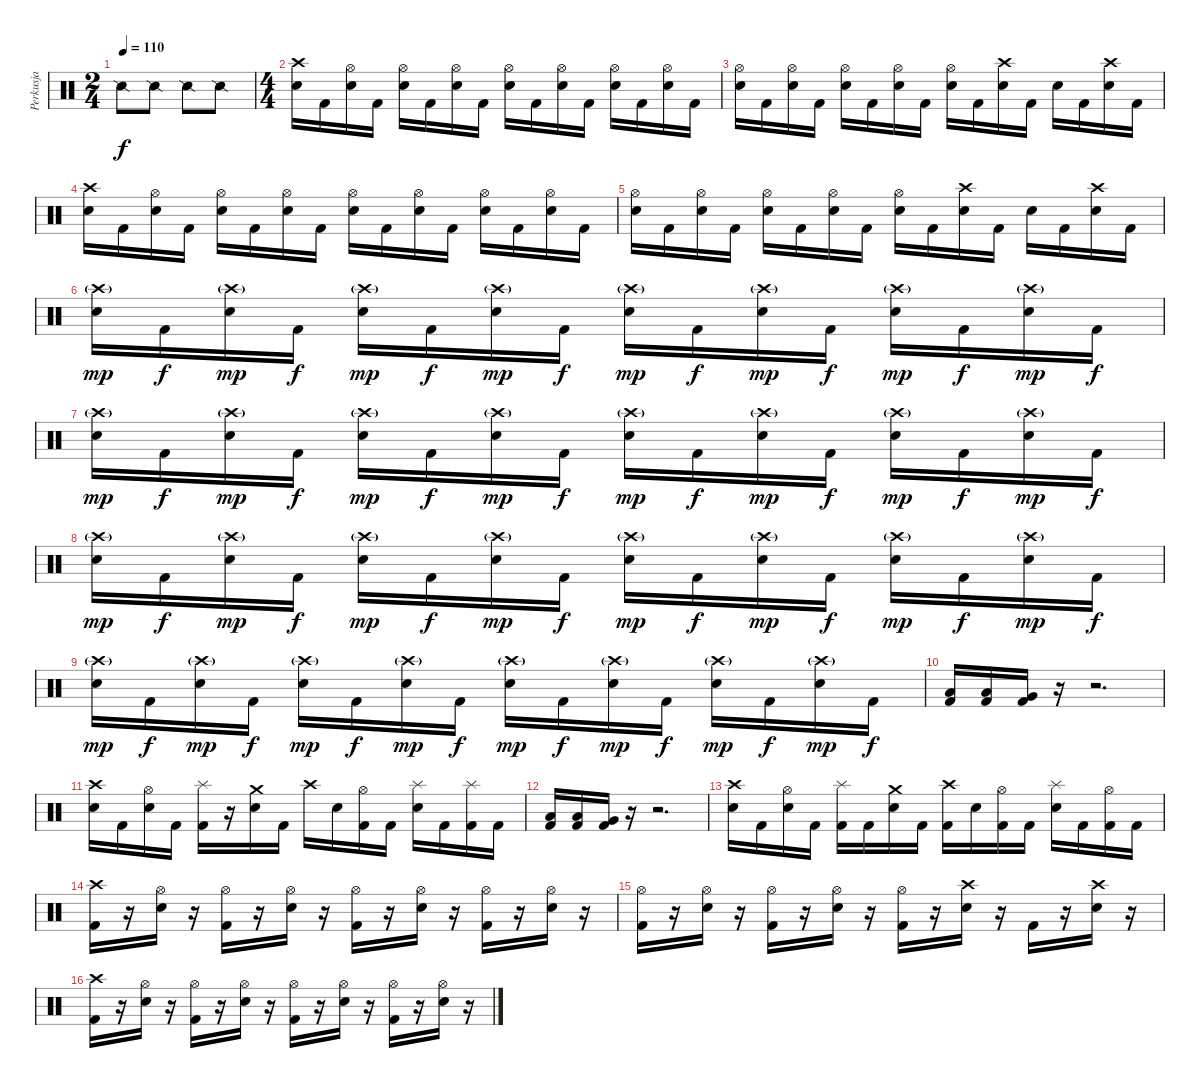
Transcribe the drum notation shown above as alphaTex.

\track ("Perkusja" "Perkusja") {instrument percussion}
\staff {score}
\articulation defaults
\ts (2 4)
\tempo 110
\clef neutral
\ks c "Snare (side stick) 2".8{dy f} "Snare (side stick) 2".8 "Snare (side stick) 2".8 "Snare (side stick) 2".8
|
\ts (4 4)
("Crash high (hit)" "Electric Snare (hit)").16 "Kick (hit) 2".16 ("Hi-Hat (open)" "Electric Snare (hit)").16 "Kick (hit) 2".16 ("Hi-Hat (open)" "Electric Snare (hit)").16 "Kick (hit) 2".16 ("Hi-Hat (open)" "Electric Snare (hit)").16 "Kick (hit) 2".16 ("Hi-Hat (open)" "Electric Snare (hit)").16 "Kick (hit) 2".16 ("Hi-Hat (open)" "Electric Snare (hit)").16 "Kick (hit) 2".16 ("Hi-Hat (open)" "Electric Snare (hit)").16 "Kick (hit) 2".16 ("Hi-Hat (open)" "Electric Snare (hit)").16 "Kick (hit) 2".16 |
("Hi-Hat (open)" "Electric Snare (hit)").16 "Kick (hit) 2".16 ("Hi-Hat (open)" "Electric Snare (hit)").16 "Kick (hit) 2".16 ("Hi-Hat (open)" "Electric Snare (hit)").16 "Kick (hit) 2".16 ("Hi-Hat (open)" "Electric Snare (hit)").16 "Kick (hit) 2".16 ("Hi-Hat (open)" "Electric Snare (hit)").16 "Kick (hit) 2".16 ("Crash high (hit)" "Electric Snare (hit)").16 "Kick (hit) 2".16 "Electric Snare (hit)".16 "Kick (hit) 2".16 ("Crash high (hit)" "Electric Snare (hit)").16 "Kick (hit) 2".16 |
("Crash high (hit)" "Electric Snare (hit)").16 "Kick (hit) 2".16 ("Hi-Hat (open)" "Electric Snare (hit)").16 "Kick (hit) 2".16 ("Hi-Hat (open)" "Electric Snare (hit)").16 "Kick (hit) 2".16 ("Hi-Hat (open)" "Electric Snare (hit)").16 "Kick (hit) 2".16 ("Hi-Hat (open)" "Electric Snare (hit)").16 "Kick (hit) 2".16 ("Hi-Hat (open)" "Electric Snare (hit)").16 "Kick (hit) 2".16 ("Hi-Hat (open)" "Electric Snare (hit)").16 "Kick (hit) 2".16 ("Hi-Hat (open)" "Electric Snare (hit)").16 "Kick (hit) 2".16 |
("Hi-Hat (open)" "Electric Snare (hit)").16 "Kick (hit) 2".16 ("Hi-Hat (open)" "Electric Snare (hit)").16 "Kick (hit) 2".16 ("Hi-Hat (open)" "Electric Snare (hit)").16 "Kick (hit) 2".16 ("Hi-Hat (open)" "Electric Snare (hit)").16 "Kick (hit) 2".16 ("Hi-Hat (open)" "Electric Snare (hit)").16 "Kick (hit) 2".16 ("Crash high (hit)" "Electric Snare (hit)").16 "Kick (hit) 2".16 "Electric Snare (hit)".16 "Kick (hit) 2".16 ("Crash high (hit)" "Electric Snare (hit)").16 "Kick (hit) 2".16 |
("Crash high (hit)"{g} "Electric Snare (hit)").16{dy mp} "Kick (hit) 2".16{dy f} ("Crash high (hit)"{g} "Electric Snare (hit)").16{dy mp} "Kick (hit) 2".16{dy f} ("Crash high (hit)"{g} "Electric Snare (hit)").16{dy mp} "Kick (hit) 2".16{dy f} ("Crash high (hit)"{g} "Electric Snare (hit)").16{dy mp} "Kick (hit) 2".16{dy f} ("Crash high (hit)"{g} "Electric Snare (hit)").16{dy mp} "Kick (hit) 2".16{dy f} ("Crash high (hit)"{g} "Electric Snare (hit)").16{dy mp} "Kick (hit) 2".16{dy f} ("Crash high (hit)"{g} "Electric Snare (hit)").16{dy mp} "Kick (hit) 2".16{dy f} ("Crash high (hit)"{g} "Electric Snare (hit)").16{dy mp} "Kick (hit) 2".16{dy f} |
("Crash high (hit)"{g} "Electric Snare (hit)").16{dy mp} "Kick (hit) 2".16{dy f} ("Crash high (hit)"{g} "Electric Snare (hit)").16{dy mp} "Kick (hit) 2".16{dy f} ("Crash high (hit)"{g} "Electric Snare (hit)").16{dy mp} "Kick (hit) 2".16{dy f} ("Crash high (hit)"{g} "Electric Snare (hit)").16{dy mp} "Kick (hit) 2".16{dy f} ("Crash high (hit)"{g} "Electric Snare (hit)").16{dy mp} "Kick (hit) 2".16{dy f} ("Crash high (hit)"{g} "Electric Snare (hit)").16{dy mp} "Kick (hit) 2".16{dy f} ("Crash high (hit)"{g} "Electric Snare (hit)").16{dy mp} "Kick (hit) 2".16{dy f} ("Crash high (hit)"{g} "Electric Snare (hit)").16{dy mp} "Kick (hit) 2".16{dy f} |
("Crash high (hit)"{g} "Electric Snare (hit)").16{dy mp} "Kick (hit) 2".16{dy f} ("Crash high (hit)"{g} "Electric Snare (hit)").16{dy mp} "Kick (hit) 2".16{dy f} ("Crash high (hit)"{g} "Electric Snare (hit)").16{dy mp} "Kick (hit) 2".16{dy f} ("Crash high (hit)"{g} "Electric Snare (hit)").16{dy mp} "Kick (hit) 2".16{dy f} ("Crash high (hit)"{g} "Electric Snare (hit)").16{dy mp} "Kick (hit) 2".16{dy f} ("Crash high (hit)"{g} "Electric Snare (hit)").16{dy mp} "Kick (hit) 2".16{dy f} ("Crash high (hit)"{g} "Electric Snare (hit)").16{dy mp} "Kick (hit) 2".16{dy f} ("Crash high (hit)"{g} "Electric Snare (hit)").16{dy mp} "Kick (hit) 2".16{dy f} |
("Crash high (hit)"{g} "Electric Snare (hit)").16{dy mp} "Kick (hit) 2".16{dy f} ("Crash high (hit)"{g} "Electric Snare (hit)").16{dy mp} "Kick (hit) 2".16{dy f} ("Crash high (hit)"{g} "Electric Snare (hit)").16{dy mp} "Kick (hit) 2".16{dy f} ("Crash high (hit)"{g} "Electric Snare (hit)").16{dy mp} "Kick (hit) 2".16{dy f} ("Crash high (hit)"{g} "Electric Snare (hit)").16{dy mp} "Kick (hit) 2".16{dy f} ("Crash high (hit)"{g} "Electric Snare (hit)").16{dy mp} "Kick (hit) 2".16{dy f} ("Crash high (hit)"{g} "Electric Snare (hit)").16{dy mp} "Kick (hit) 2".16{dy f} ("Crash high (hit)"{g} "Electric Snare (hit)").16{dy mp} "Kick (hit) 2".16{dy f} |
("Low Tom (hit)" "Kick (hit) 2").16 ("Low Tom (hit)" "Kick (hit) 2").16 ("Very Low Tom (hit)" "Kick (hit) 2").16 r.16 r.2{d} |
("Crash high (hit)" "Electric Snare (hit)").16 "Kick (hit) 2".16 ("Hi-Hat (open)" "Electric Snare (hit)").16 "Kick (hit) 2".16 ("Splash (hit)" "Kick (hit) 2").16 r.16 ("Crash medium (hit)" "Electric Snare (hit)").16 "Kick (hit) 2".16 "Crash high (hit)".16 "Electric Snare (hit)".16 ("Hi-Hat (open)" "Kick (hit) 2").16 "Kick (hit) 2".16 ("Splash (hit)" "Electric Snare (hit)").16 "Kick (hit) 2".16 ("Splash (hit)" "Kick (hit) 2").16 "Kick (hit) 2".16 |
("Low Tom (hit)" "Kick (hit) 2").16 ("Low Tom (hit)" "Kick (hit) 2").16 ("Very Low Tom (hit)" "Kick (hit) 2").16 r.16 r.2{d} |
("Crash high (hit)" "Electric Snare (hit)").16 "Kick (hit) 2".16 ("Hi-Hat (open)" "Electric Snare (hit)").16 "Kick (hit) 2".16 ("Splash (hit)" "Kick (hit) 2").16 "Kick (hit) 2".16 ("Crash medium (hit)" "Electric Snare (hit)").16 "Kick (hit) 2".16 ("Crash high (hit)" "Kick (hit) 2").16 "Electric Snare (hit)".16 ("Hi-Hat (open)" "Kick (hit) 2").16 "Kick (hit) 2".16 ("Splash (hit)" "Electric Snare (hit)").16 "Kick (hit) 2".16 ("Hi-Hat (open)" "Kick (hit) 2").16 "Kick (hit) 2".16 |
("Crash high (hit)" "Kick (hit) 2").16 r.16 ("Hi-Hat (open)" "Electric Snare (hit)").16 r.16 ("Hi-Hat (open)" "Kick (hit) 2").16 r.16 ("Hi-Hat (open)" "Electric Snare (hit)").16 r.16 ("Hi-Hat (open)" "Kick (hit) 2").16 r.16 ("Hi-Hat (open)" "Electric Snare (hit)").16 r.16 ("Hi-Hat (open)" "Kick (hit) 2").16 r.16 ("Hi-Hat (open)" "Electric Snare (hit)").16 r.16 |
("Hi-Hat (open)" "Kick (hit) 2").16 r.16 ("Hi-Hat (open)" "Electric Snare (hit)").16 r.16 ("Hi-Hat (open)" "Kick (hit) 2").16 r.16 ("Hi-Hat (open)" "Electric Snare (hit)").16 r.16 ("Hi-Hat (open)" "Kick (hit) 2").16 r.16 ("Crash high (hit)" "Electric Snare (hit)").16 r.16 "Kick (hit) 2".16 r.16 ("Crash high (hit)" "Electric Snare (hit)").16 r.16 |
("Crash high (hit)" "Kick (hit) 2").16 r.16 ("Hi-Hat (open)" "Electric Snare (hit)").16 r.16 ("Hi-Hat (open)" "Kick (hit) 2").16 r.16 ("Hi-Hat (open)" "Electric Snare (hit)").16 r.16 ("Hi-Hat (open)" "Kick (hit) 2").16 r.16 ("Hi-Hat (open)" "Electric Snare (hit)").16 r.16 ("Hi-Hat (open)" "Kick (hit) 2").16 r.16 ("Hi-Hat (open)" "Electric Snare (hit)").16 r.16
